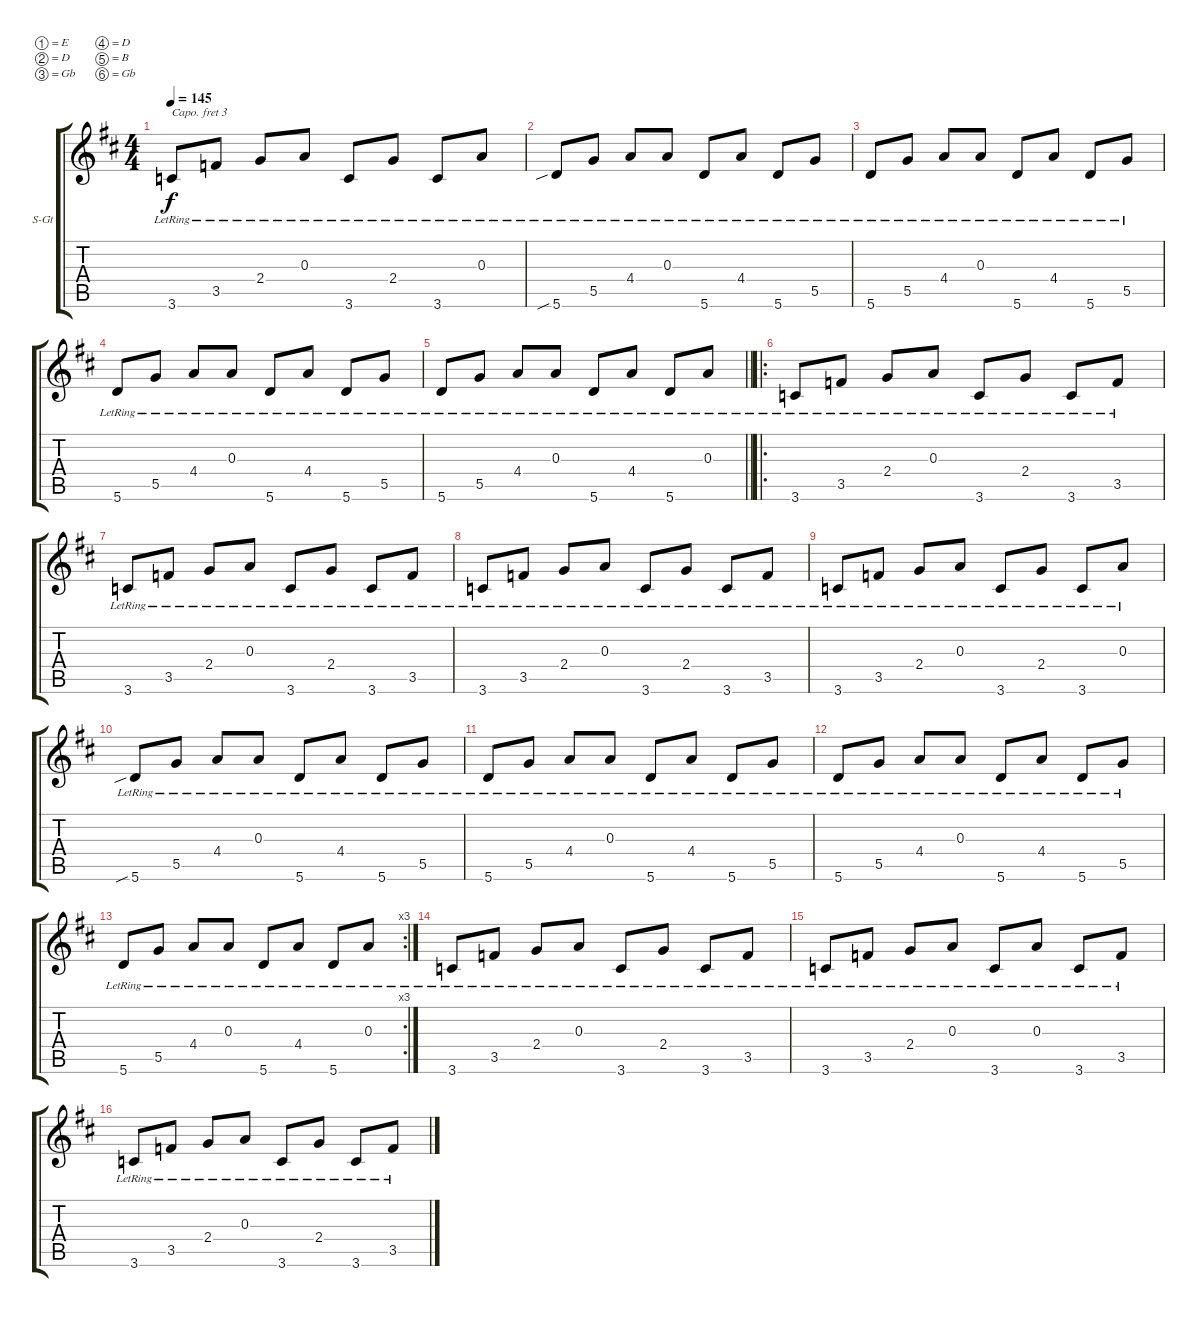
\bracketExtendMode groupsimilarinstruments
\firstSystemTrackNameOrientation horizontal
\otherSystemsTrackNameOrientation horizontal
\track ("Steel String Acoustic Guitar" "S-Gt") {instrument acousticguitarsteel}
\staff {score tabs}
\capo 3
\tuning (E4 D4 Gb3 D3 B2 Gb2)
\ts (4 4)
\tempo 145
\clef g2
\ks d
3.6{lr}.8{dy f} 3.5{lr}.8 2.4{lr}.8 0.3{lr}.8 3.6{lr}.8 2.4{lr}.8 3.6{lr}.8 0.3{lr}.8 |
5.6{sib lr}.8 5.5{lr}.8 4.4{lr}.8 0.3{lr}.8 5.6{lr}.8 4.4{lr}.8 5.6{lr}.8 5.5{lr}.8 |
5.6{lr}.8 5.5{lr}.8 4.4{lr}.8 0.3{lr}.8 5.6{lr}.8 4.4{lr}.8 5.6{lr}.8 5.5{lr}.8 |
5.6{lr}.8 5.5{lr}.8 4.4{lr}.8 0.3{lr}.8 5.6{lr}.8 4.4{lr}.8 5.6{lr}.8 5.5{lr}.8 |
\barLineRight lightlight
5.6{lr}.8 5.5{lr}.8 4.4{lr}.8 0.3{lr}.8 5.6{lr}.8 4.4{lr}.8 5.6{lr}.8 0.3{lr}.8 |
\ro
3.6{lr}.8 3.5{lr}.8 2.4{lr}.8 0.3{lr}.8 3.6{lr}.8 2.4{lr}.8 3.6{lr}.8 3.5{lr}.8 |
3.6{lr}.8 3.5{lr}.8 2.4{lr}.8 0.3{lr}.8 3.6{lr}.8 2.4{lr}.8 3.6{lr}.8 3.5{lr}.8 |
3.6{lr}.8 3.5{lr}.8 2.4{lr}.8 0.3{lr}.8 3.6{lr}.8 2.4{lr}.8 3.6{lr}.8 3.5{lr}.8 |
3.6{lr}.8 3.5{lr}.8 2.4{lr}.8 0.3{lr}.8 3.6{lr}.8 2.4{lr}.8 3.6{lr}.8 0.3{lr}.8 |
5.6{sib lr}.8 5.5{lr}.8 4.4{lr}.8 0.3{lr}.8 5.6{lr}.8 4.4{lr}.8 5.6{lr}.8 5.5{lr}.8 |
5.6{lr}.8 5.5{lr}.8 4.4{lr}.8 0.3{lr}.8 5.6{lr}.8 4.4{lr}.8 5.6{lr}.8 5.5{lr}.8 |
5.6{lr}.8 5.5{lr}.8 4.4{lr}.8 0.3{lr}.8 5.6{lr}.8 4.4{lr}.8 5.6{lr}.8 5.5{lr}.8 |
\rc 3
5.6{lr}.8 5.5{lr}.8 4.4{lr}.8 0.3{lr}.8 5.6{lr}.8 4.4{lr}.8 5.6{lr}.8 0.3{lr}.8 |
3.6{lr}.8 3.5{lr}.8 2.4{lr}.8 0.3{lr}.8 3.6{lr}.8 2.4{lr}.8 3.6{lr}.8 3.5{lr}.8 |
3.6{lr}.8 3.5{lr}.8 2.4{lr}.8 0.3{lr}.8 3.6{lr}.8 0.3{lr}.8 3.6{lr}.8 3.5{lr}.8 |
3.6{lr}.8 3.5{lr}.8 2.4{lr}.8 0.3{lr}.8 3.6{lr}.8 2.4{lr}.8 3.6{lr}.8 3.5{lr}.8
